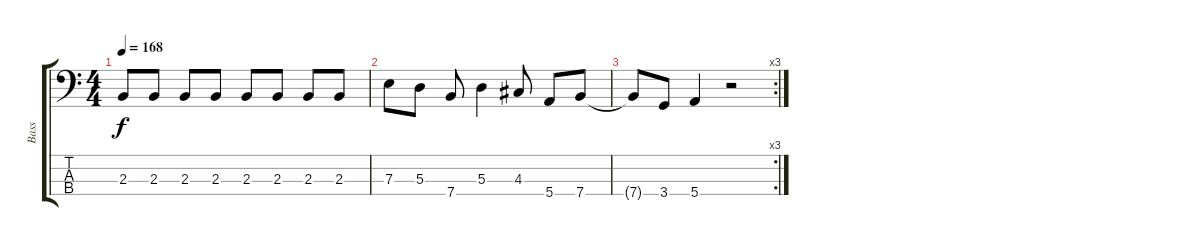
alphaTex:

\track ("Bass" "Bass") {instrument electricbassfinger}
\staff {score tabs}
\tuning (G2 D2 A1 E1) {hide}
\ts (4 4)
\tempo 168
\clef f4
\ks c
2.3.8{dy f} 2.3.8 2.3.8 2.3.8 2.3.8 2.3.8 2.3.8 2.3.8 |
7.3.8 5.3.8 7.4.8 5.3.4 4.3.8 5.4.8 7.4.8 |
\rc 3
7.4{t}.8 3.4.8 5.4.4 r.2
